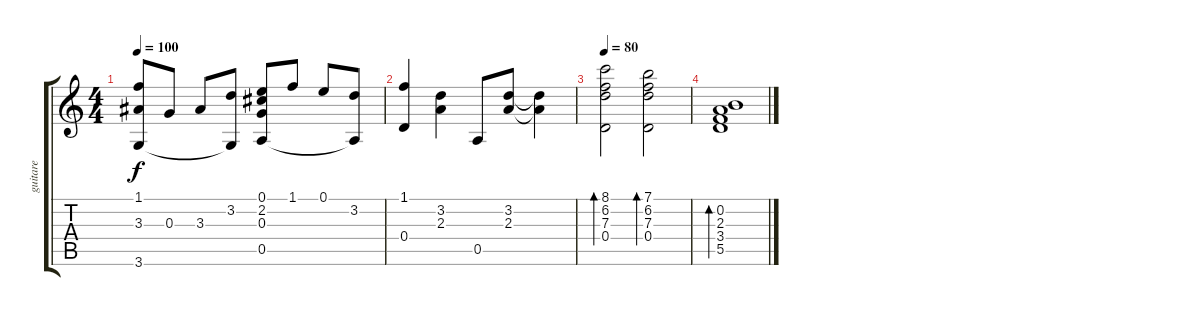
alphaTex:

\track ("guitare" "guitare") {instrument acousticguitarnylon}
\staff {score tabs}
\tuning (E4 B3 G3 D3 A2 E2) {hide}
\ts (4 4)
\tempo 100
\clef g2
\ks c
(1.1{t} 3.3{t} 3.6).8{dy f} 0.3.8 3.3.8 (3.2 3.6{t}).8 (0.1 2.2 0.3 0.5).8 1.1.8 0.1.8 (3.2 0.5{t}).8 |
(1.1 0.4).4 (3.2 2.3).4 0.5.8 (3.2 2.3).8 (3.2{t} 2.3{t}).4 |
\tempo 80
(8.1 6.2 7.3 0.4).2{bd 240} (7.1 6.2 7.3 0.4).2{bd 240} |
(0.2 2.3 3.4 5.5).1{bd 480}
